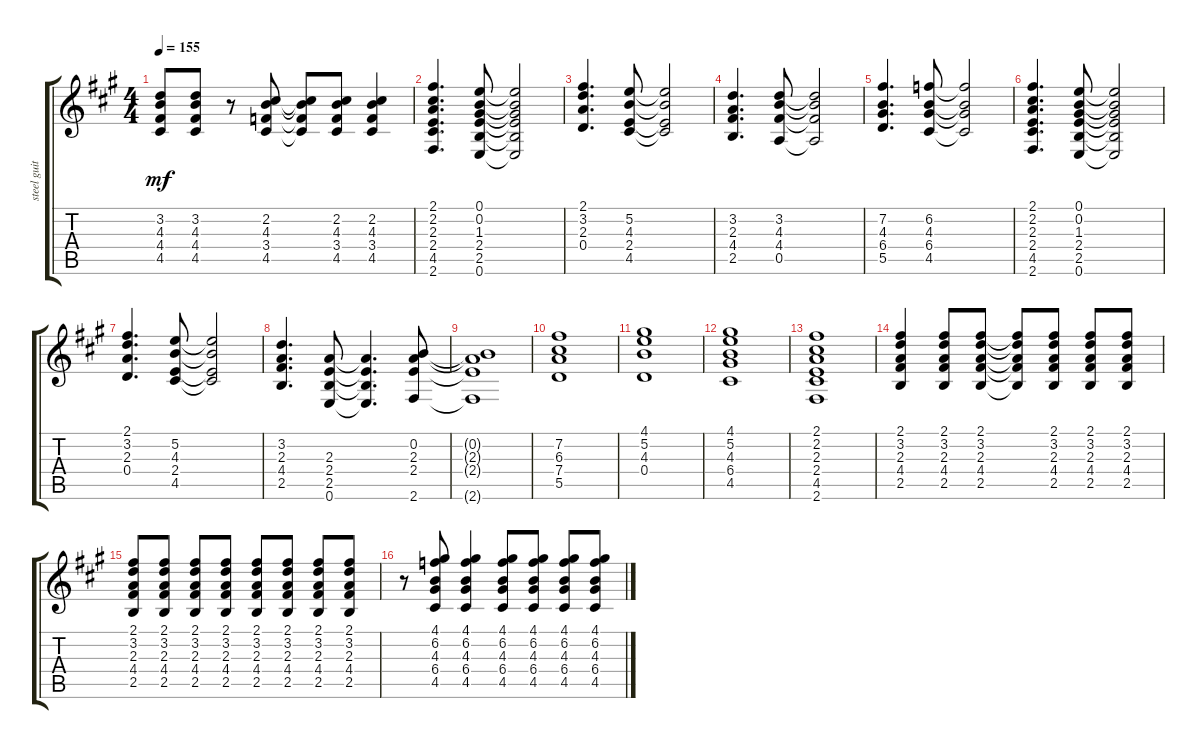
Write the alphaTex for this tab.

\track ("steel guitar" "steel guit") {instrument overdrivenguitar}
\staff {score tabs}
\tuning (E4 B3 G3 D3 A2 E2) {hide}
\ts (4 4)
\tempo 155
\clef g2
\ks a
(3.2{t} 4.3{t} 4.4{t} 4.5{t}).8{dy mf} (3.2 4.3 4.4 4.5).8 r.8 (2.2 4.3 3.4 4.5).8 (2.2{t} 4.3{t} 3.4{t} 4.5{t}).8 (2.2 4.3 3.4 4.5).8 (2.2 4.3 3.4 4.5).4 |
(2.1 2.2 2.3 2.4 4.5 2.6).4{d} (0.1 0.2 1.3 2.4 2.5 0.6).8 (0.1{t} 0.2{t} 1.3{t} 2.4{t} 2.5{t} 0.6{t}).2 |
(2.1 3.2 2.3 0.4).4{d} (5.2 4.3 2.4 4.5).8 (5.2{t} 4.3{t} 2.4{t} 4.5{t}).2 |
(3.2 2.3 4.4 2.5).4{d} (3.2 4.3 4.4 0.5).8 (3.2{t} 4.3{t} 4.4{t} 0.5{t}).2 |
(7.2 4.3 6.4 5.5).4{d} (6.2 4.3 6.4 4.5).8 (6.2{t} 4.3{t} 6.4{t} 4.5{t}).2 |
(2.1 2.2 2.3 2.4 4.5 2.6).4{d} (0.1 0.2 1.3 2.4 2.5 0.6).8 (0.1{t} 0.2{t} 1.3{t} 2.4{t} 2.5{t} 0.6{t}).2 |
(2.1 3.2 2.3 0.4).4{d} (5.2 4.3 2.4 4.5).8 (5.2{t} 4.3{t} 2.4{t} 4.5{t}).2 |
(3.2 2.3 4.4 2.5).4{d} (2.3 2.4 2.5 0.6).8 (2.3{t} 2.4{t} 2.5{t} 0.6{t}).4{d} (0.2 2.3 2.4 2.6).8 |
(0.2{t} 2.3{t} 2.4{t} 2.6{t}).1 |
(7.2 6.3 7.4 5.5).1 |
(4.1 5.2 4.3 0.4).1 |
(4.1 5.2 4.3 6.4 4.5).1 |
(2.1 2.2 2.3 2.4 4.5 2.6).1 |
(2.1 3.2 2.3 4.4 2.5).4 (2.1 3.2 2.3 4.4 2.5).8 (2.1 3.2 2.3 4.4 2.5).8 (2.1{t} 3.2{t} 2.3{t} 4.4{t} 2.5{t}).8 (2.1 3.2 2.3 4.4 2.5).8 (2.1 3.2 2.3 4.4 2.5).8 (2.1 3.2 2.3 4.4 2.5).8 |
(2.1 3.2 2.3 4.4 2.5).8 (2.1 3.2 2.3 4.4 2.5).8 (2.1 3.2 2.3 4.4 2.5).8 (2.1 3.2 2.3 4.4 2.5).8 (2.1 3.2 2.3 4.4 2.5).8 (2.1 3.2 2.3 4.4 2.5).8 (2.1 3.2 2.3 4.4 2.5).8 (2.1 3.2 2.3 4.4 2.5).8 |
r.8 (4.1 6.2 4.3 6.4 4.5).8 (4.1 6.2 4.3 6.4 4.5).4 (4.1 6.2 4.3 6.4 4.5).8 (4.1 6.2 4.3 6.4 4.5).8 (4.1 6.2 4.3 6.4 4.5).8 (4.1 6.2 4.3 6.4 4.5).8
